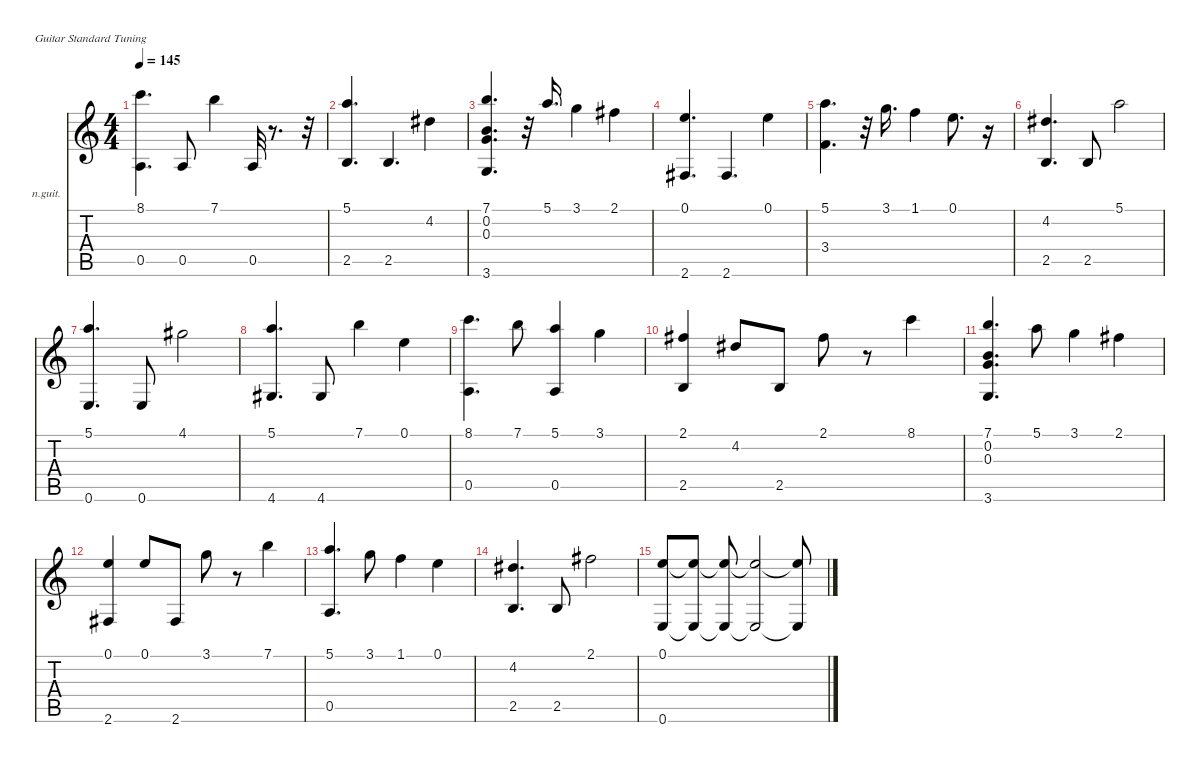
\defaultSystemsLayout 4
\hideDynamics
\bracketExtendMode nobrackets
\firstSystemTrackNameOrientation horizontal
\otherSystemsTrackNameOrientation horizontal
\track ("Гитара" "n.guit.") {instrument acousticguitarnylon}
\staff {score tabs}
\tuning (E4 B3 G3 D3 A2 E2)
\ts (4 4)
\tempo 145
\clef g2
\ks c
(8.1 0.5).4{d dy ff beam Down} 0.5.8{dy fff beam Up} 7.1.4{dy ff beam Down} 0.5.32{beam Up} r.8{d beam Up} r.32{beam Up} |
(5.1 2.5).4{d beam Up} 2.5.4{d dy f beam Up} 4.2{acc #}.4{beam Down} |
(7.1 0.2 0.3 3.6).4{d dy ff beam Up} r.32{beam Up} 5.1.16{d beam Down} 3.1.4{beam Down} 2.1{acc #}.4{beam Down} |
(0.1 2.6{acc #}).4{d beam Up} 2.6{acc #}.4{d dy fff beam Up} 0.1.4{dy ff beam Down} |
(5.1 3.4).4{d beam Down} r.32{beam Down} 3.1.16{d beam Down} 1.1.4{beam Down} 0.1.8{d beam Down} r.16{beam Down} |
(4.2{acc #} 2.5).4{d beam Up} 2.5.8{dy fff beam Up} 5.1.2{dy ff beam Down} |
(5.1 0.6).4{d beam Up} 0.6.8{dy fff beam Up} 4.1{acc #}.2{dy ff beam Down} |
(5.1 4.6{acc #}).4{d beam Up} 4.6{acc #}.8{dy fff beam Up} 7.1.4{dy ff beam Down} 0.1.4{beam Down} |
(8.1 0.5).4{d beam Down} 7.1.8{beam Down} (5.1 0.5).4{beam Up} 3.1.4{beam Down} |
(2.1{acc #} 2.5).4{beam Up} 4.2{acc #}.8{dy fff beam Up} 2.5.8{beam Up} 2.1{acc #}.8{beam Down} r.8{beam Down} 8.1.4{beam Down} |
(7.1 0.2 0.3 3.6).4{d dy ff beam Up} 5.1.8{beam Down} 3.1.4{beam Down} 2.1{acc #}.4{beam Down} |
(0.1 2.6{acc #}).4{beam Up} 0.1.8{dy fff beam Up} 2.6{acc #}.8{beam Up} 3.1.8{beam Down} r.8{beam Down} 7.1.4{beam Down} |
(5.1 0.5).4{d dy ff beam Up} 3.1.8{beam Down} 1.1.4{beam Down} 0.1.4{beam Down} |
(4.2{acc #} 2.5).4{d beam Up} 2.5.8{beam Up} 2.1{acc #}.2{beam Down} |
(0.1 0.6).8{dy f beam Up} (0.1{t} 0.6{t}).8{dy mf beam Up} (0.1{t} 0.6{t}).8{beam Up} (0.1{t} 0.6{t}).2{beam Up} (0.1{t} 0.6{t}).8{dy f beam Up}
